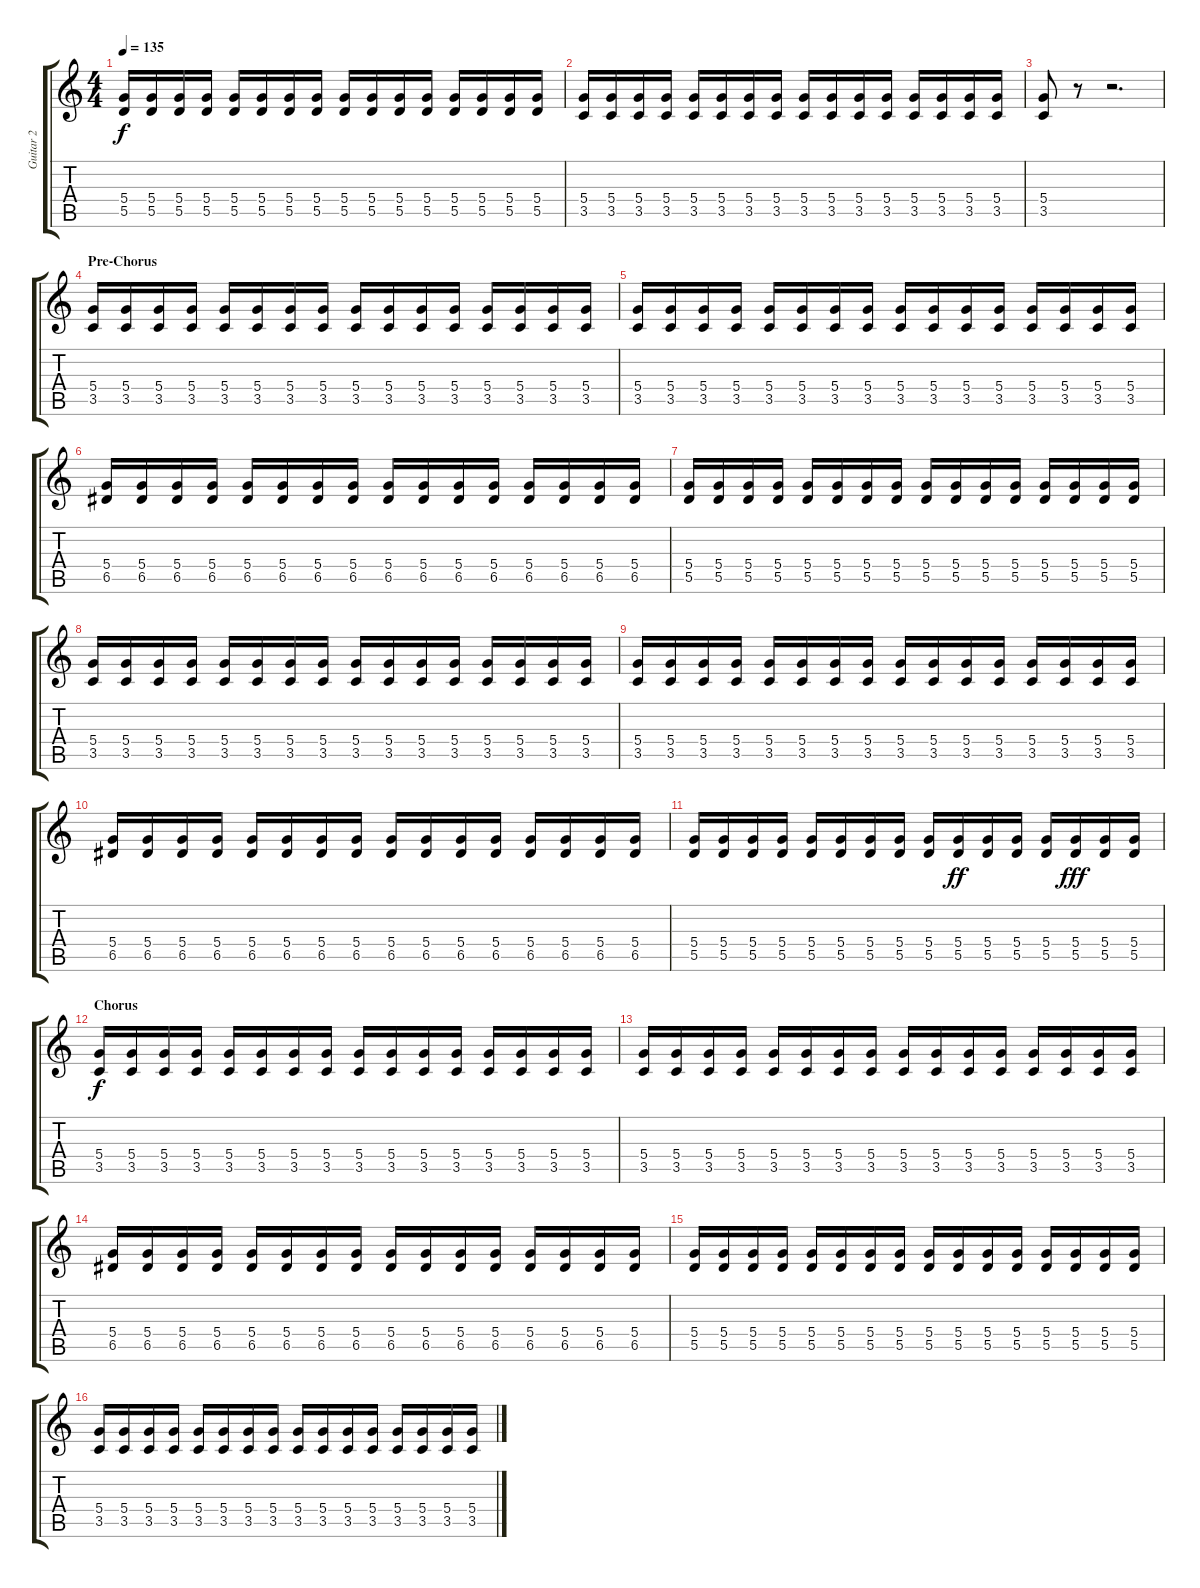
\track ("Guitar 2" "Guitar 2") {instrument distortionguitar}
\staff {score tabs}
\tuning (E4 B3 G3 D3 A2 E2) {hide}
\ts (4 4)
\tempo 135
\clef g2
\ks c
(5.4 5.5).16{dy f} (5.4 5.5).16 (5.4 5.5).16 (5.4 5.5).16 (5.4 5.5).16 (5.4 5.5).16 (5.4 5.5).16 (5.4 5.5).16 (5.4 5.5).16 (5.4 5.5).16 (5.4 5.5).16 (5.4 5.5).16 (5.4 5.5).16 (5.4 5.5).16 (5.4 5.5).16 (5.4 5.5).16 |
(5.4 3.5).16 (5.4 3.5).16 (5.4 3.5).16 (5.4 3.5).16 (5.4 3.5).16 (5.4 3.5).16 (5.4 3.5).16 (5.4 3.5).16 (5.4 3.5).16 (5.4 3.5).16 (5.4 3.5).16 (5.4 3.5).16 (5.4 3.5).16 (5.4 3.5).16 (5.4 3.5).16 (5.4 3.5).16 |
(5.4 3.5).8 r.8 r.2{d} |
\section ("" "Pre-Chorus")
(5.4 3.5).16 (5.4 3.5).16 (5.4 3.5).16 (5.4 3.5).16 (5.4 3.5).16 (5.4 3.5).16 (5.4 3.5).16 (5.4 3.5).16 (5.4 3.5).16 (5.4 3.5).16 (5.4 3.5).16 (5.4 3.5).16 (5.4 3.5).16 (5.4 3.5).16 (5.4 3.5).16 (5.4 3.5).16 |
(5.4 3.5).16 (5.4 3.5).16 (5.4 3.5).16 (5.4 3.5).16 (5.4 3.5).16 (5.4 3.5).16 (5.4 3.5).16 (5.4 3.5).16 (5.4 3.5).16 (5.4 3.5).16 (5.4 3.5).16 (5.4 3.5).16 (5.4 3.5).16 (5.4 3.5).16 (5.4 3.5).16 (5.4 3.5).16 |
(5.4 6.5).16 (5.4 6.5).16 (5.4 6.5).16 (5.4 6.5).16 (5.4 6.5).16 (5.4 6.5).16 (5.4 6.5).16 (5.4 6.5).16 (5.4 6.5).16 (5.4 6.5).16 (5.4 6.5).16 (5.4 6.5).16 (5.4 6.5).16 (5.4 6.5).16 (5.4 6.5).16 (5.4 6.5).16 |
(5.4 5.5).16 (5.4 5.5).16 (5.4 5.5).16 (5.4 5.5).16 (5.4 5.5).16 (5.4 5.5).16 (5.4 5.5).16 (5.4 5.5).16 (5.4 5.5).16 (5.4 5.5).16 (5.4 5.5).16 (5.4 5.5).16 (5.4 5.5).16 (5.4 5.5).16 (5.4 5.5).16 (5.4 5.5).16 |
(5.4 3.5).16 (5.4 3.5).16 (5.4 3.5).16 (5.4 3.5).16 (5.4 3.5).16 (5.4 3.5).16 (5.4 3.5).16 (5.4 3.5).16 (5.4 3.5).16 (5.4 3.5).16 (5.4 3.5).16 (5.4 3.5).16 (5.4 3.5).16 (5.4 3.5).16 (5.4 3.5).16 (5.4 3.5).16 |
(5.4 3.5).16 (5.4 3.5).16 (5.4 3.5).16 (5.4 3.5).16 (5.4 3.5).16 (5.4 3.5).16 (5.4 3.5).16 (5.4 3.5).16 (5.4 3.5).16 (5.4 3.5).16 (5.4 3.5).16 (5.4 3.5).16 (5.4 3.5).16 (5.4 3.5).16 (5.4 3.5).16 (5.4 3.5).16 |
(5.4 6.5).16 (5.4 6.5).16 (5.4 6.5).16 (5.4 6.5).16 (5.4 6.5).16 (5.4 6.5).16 (5.4 6.5).16 (5.4 6.5).16 (5.4 6.5).16 (5.4 6.5).16 (5.4 6.5).16 (5.4 6.5).16 (5.4 6.5).16 (5.4 6.5).16 (5.4 6.5).16 (5.4 6.5).16 |
(5.4 5.5).16 (5.4 5.5).16 (5.4 5.5).16 (5.4 5.5).16 (5.4 5.5).16 (5.4 5.5).16 (5.4 5.5).16 (5.4 5.5).16 (5.4 5.5).16 (5.4 5.5).16{dy ff} (5.4 5.5).16 (5.4 5.5).16 (5.4 5.5).16 (5.4 5.5).16{dy fff} (5.4 5.5).16 (5.4 5.5).16 |
\section ("" "Chorus")
(5.4 3.5).16{dy f} (5.4 3.5).16 (5.4 3.5).16 (5.4 3.5).16 (5.4 3.5).16 (5.4 3.5).16 (5.4 3.5).16 (5.4 3.5).16 (5.4 3.5).16 (5.4 3.5).16 (5.4 3.5).16 (5.4 3.5).16 (5.4 3.5).16 (5.4 3.5).16 (5.4 3.5).16 (5.4 3.5).16 |
(5.4 3.5).16 (5.4 3.5).16 (5.4 3.5).16 (5.4 3.5).16 (5.4 3.5).16 (5.4 3.5).16 (5.4 3.5).16 (5.4 3.5).16 (5.4 3.5).16 (5.4 3.5).16 (5.4 3.5).16 (5.4 3.5).16 (5.4 3.5).16 (5.4 3.5).16 (5.4 3.5).16 (5.4 3.5).16 |
(5.4 6.5).16 (5.4 6.5).16 (5.4 6.5).16 (5.4 6.5).16 (5.4 6.5).16 (5.4 6.5).16 (5.4 6.5).16 (5.4 6.5).16 (5.4 6.5).16 (5.4 6.5).16 (5.4 6.5).16 (5.4 6.5).16 (5.4 6.5).16 (5.4 6.5).16 (5.4 6.5).16 (5.4 6.5).16 |
(5.4 5.5).16 (5.4 5.5).16 (5.4 5.5).16 (5.4 5.5).16 (5.4 5.5).16 (5.4 5.5).16 (5.4 5.5).16 (5.4 5.5).16 (5.4 5.5).16 (5.4 5.5).16 (5.4 5.5).16 (5.4 5.5).16 (5.4 5.5).16 (5.4 5.5).16 (5.4 5.5).16 (5.4 5.5).16 |
(5.4 3.5).16 (5.4 3.5).16 (5.4 3.5).16 (5.4 3.5).16 (5.4 3.5).16 (5.4 3.5).16 (5.4 3.5).16 (5.4 3.5).16 (5.4 3.5).16 (5.4 3.5).16 (5.4 3.5).16 (5.4 3.5).16 (5.4 3.5).16 (5.4 3.5).16 (5.4 3.5).16 (5.4 3.5).16
